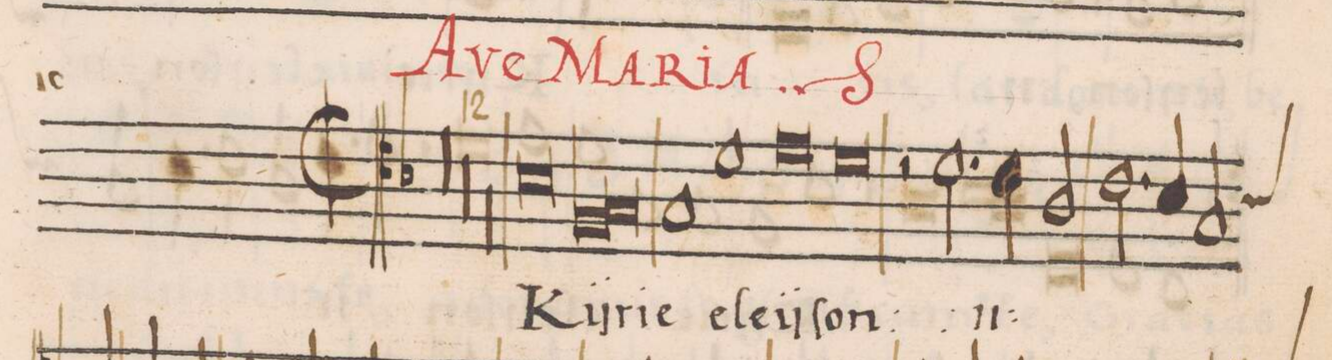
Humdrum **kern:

**kern	**text
*I"TENOR	*
*clefC4	*
*k[b-]	*
*met(C|)	*
*M2/1	*
00r	.
=2-	=2-
=3-	=3-
00r	.
=4-	=4-
=5-	=5-
00r	.
=6-	=6-
=7-	=7-
0B-	Kӱ-
=8-	=8-
*lig	*
1F	-ri-
1G	.
*Xlig	*
=9-	=9-
1G	-e
1d	e-
=10-	=10-
0e	-leӱ-
=11-	=11-
0d	-ſon:
=12-	=12-
2r	.
2.d\	Kӱ-
4c\	.
2A/	.
=13-	=13-
2.c\	-ri-
4B-/	.
*custos:b-	*
2G/	.
*-	*-
